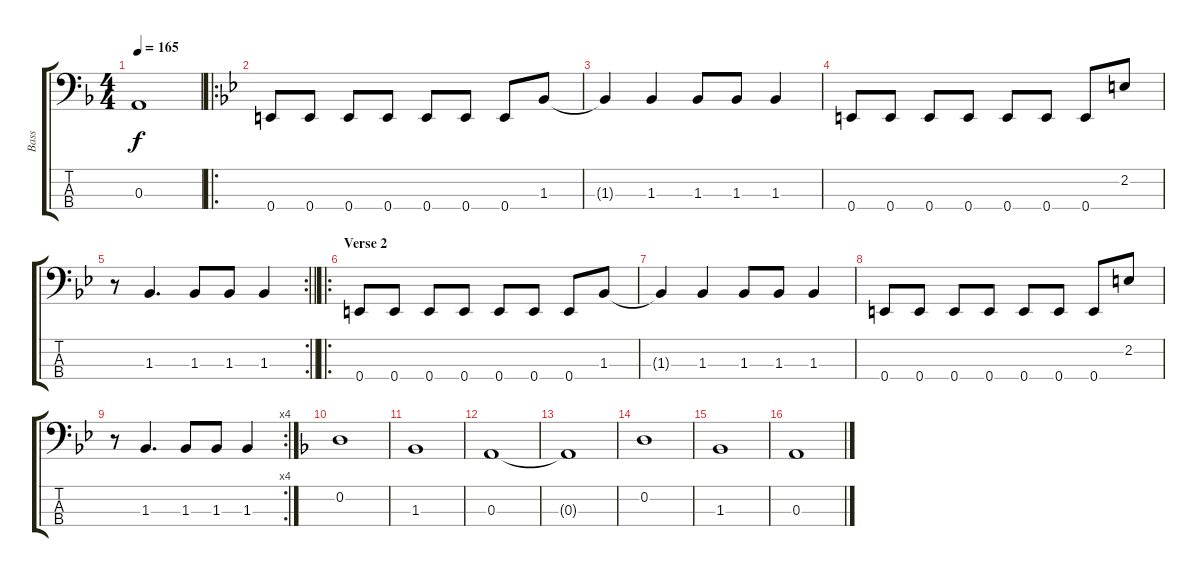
\track ("Bass" "Bass") {instrument electricbassfinger}
\staff {score tabs}
\tuning (G2 D2 A1 E1) {hide}
\ts (4 4)
\tempo 165
\clef f4
\ks f
0.3{t}.1{dy f} |
\ro
\ks bb
0.4.8 0.4.8 0.4.8 0.4.8 0.4.8 0.4.8 0.4.8 1.3.8 |
1.3{t}.4 1.3.4 1.3.8 1.3.8 1.3.4 |
0.4.8 0.4.8 0.4.8 0.4.8 0.4.8 0.4.8 0.4.8 2.2.8 |
\rc 2
\barLineRight lightlight
r.8 1.3.4{d} 1.3.8 1.3.8 1.3.4 |
\ro
\section ("" "Verse 2")
0.4.8 0.4.8 0.4.8 0.4.8 0.4.8 0.4.8 0.4.8 1.3.8 |
1.3{t}.4 1.3.4 1.3.8 1.3.8 1.3.4 |
0.4.8 0.4.8 0.4.8 0.4.8 0.4.8 0.4.8 0.4.8 2.2.8 |
\rc 4
r.8 1.3.4{d} 1.3.8 1.3.8 1.3.4 |
\ks f
0.2.1 |
1.3.1 |
0.3.1 |
0.3{t}.1 |
0.2.1 |
1.3.1 |
0.3.1
